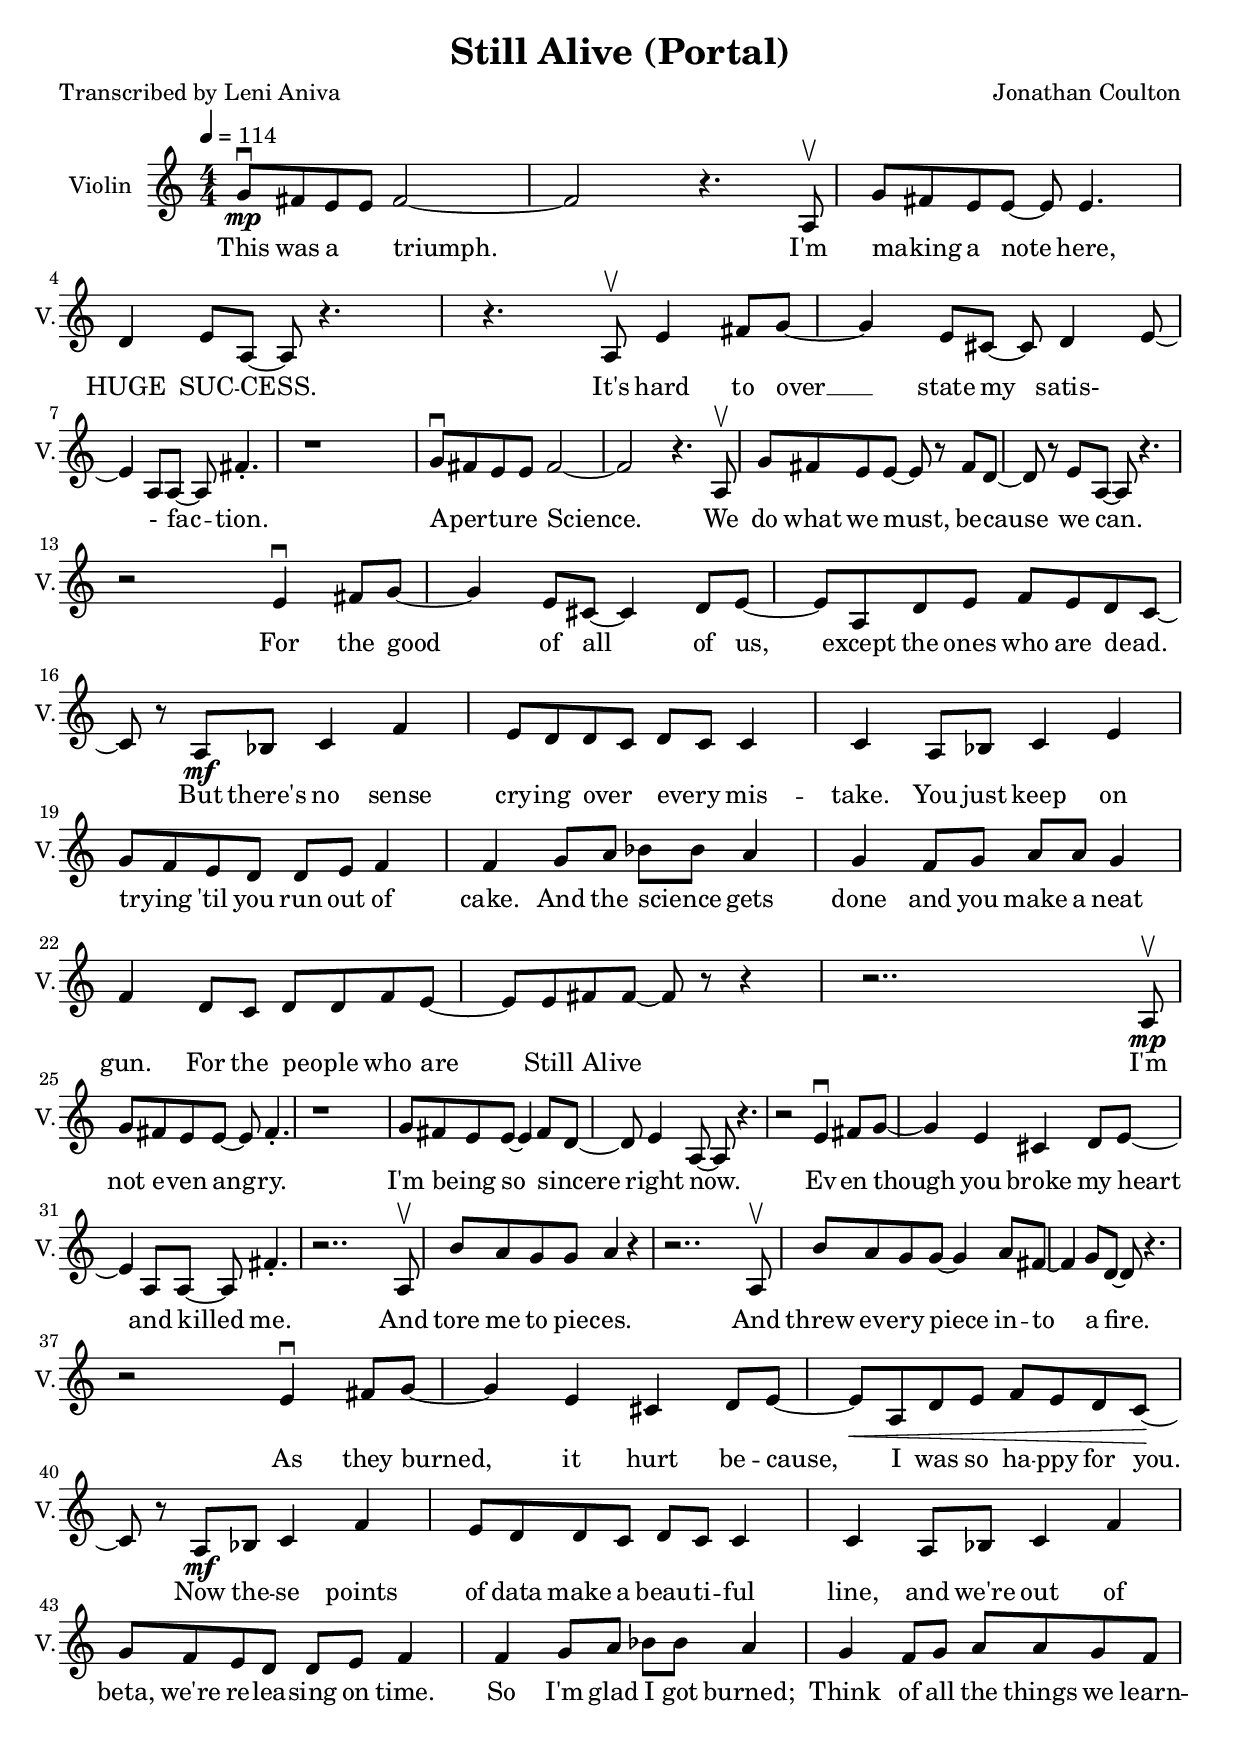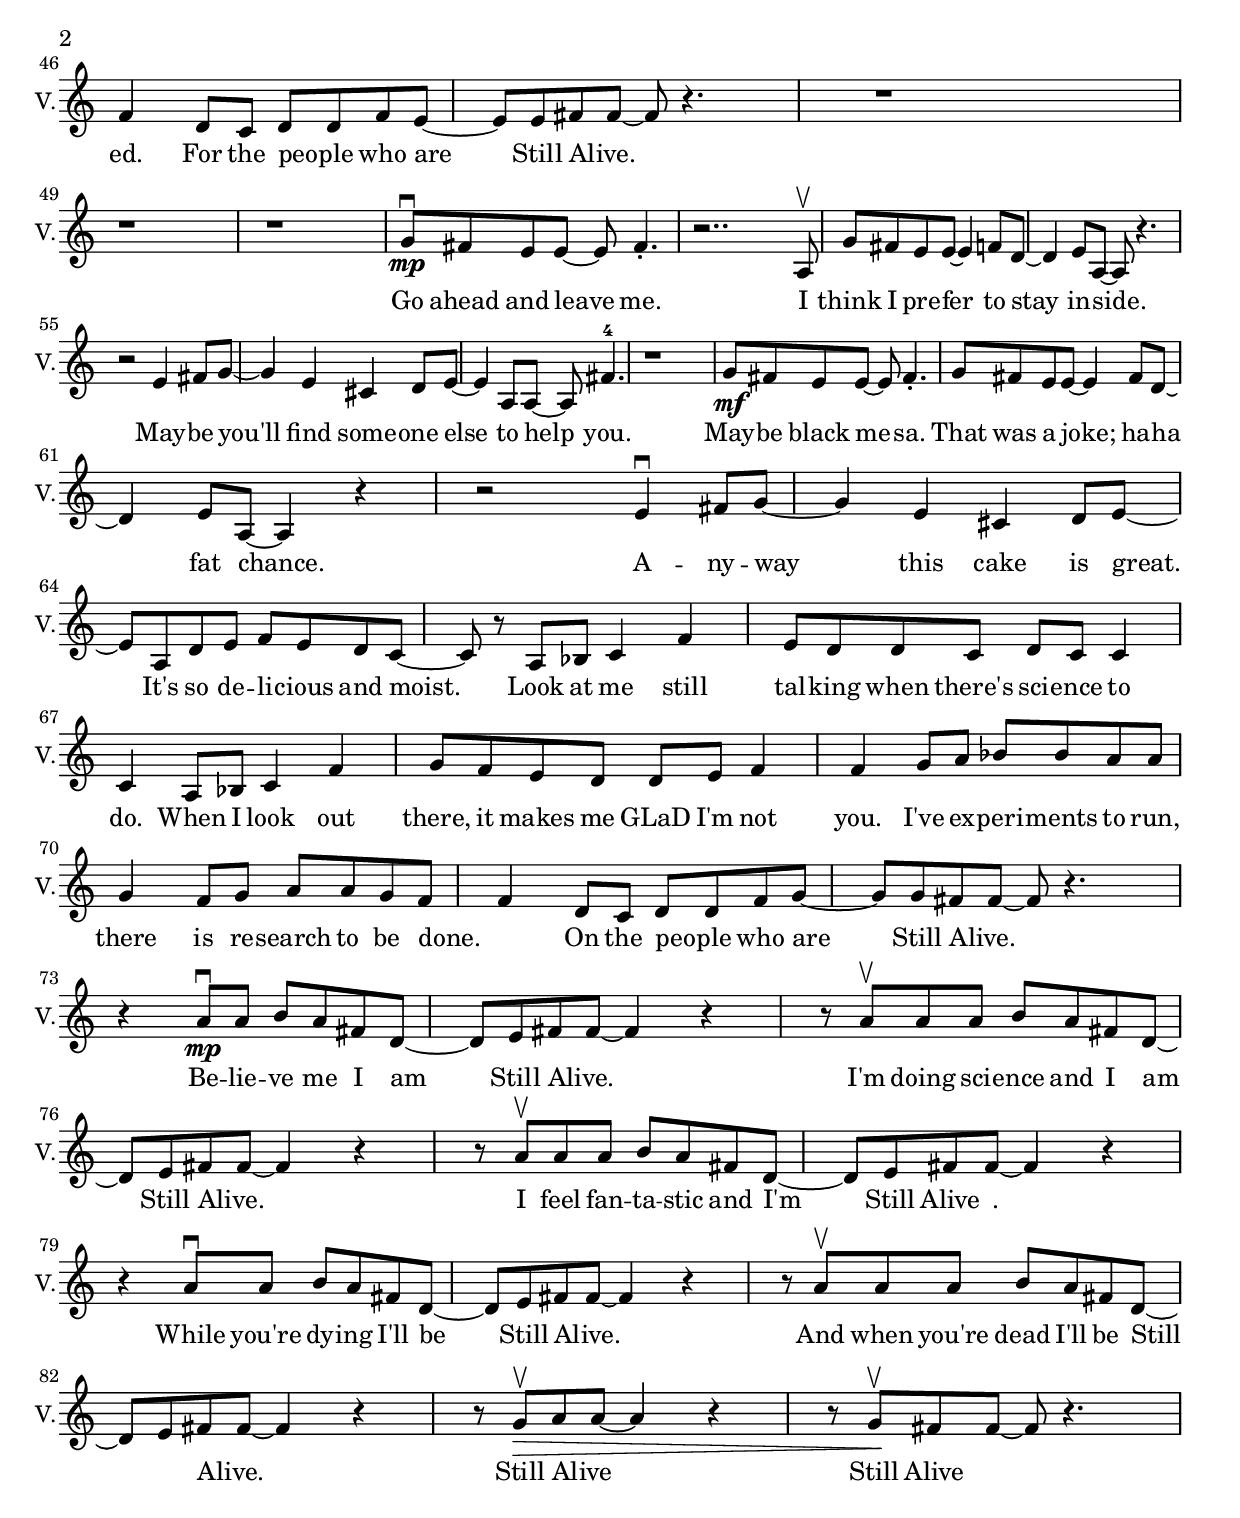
\version "2.24.0"
\language "english"
\header {
	title = "Still Alive (Portal)"
	composer = "Jonathan Coulton"
	poet = "Transcribed by Leni Aniva"
}
\score {
	\midi {
		\context {
			\Score
			midiChannelMapping = #'instrument
		}
	}
	\layout {
		\context {
			\Score
			proportionalNotationDuration = #(ly:make-moment 1/2)
			\override SpacingSpanner.uniform-stretching = ##t
			\override SpacingSpanner.strict-grace-spacing = ##t
		}
	}
	\new Staff \with {
		instrumentName = "Violin"
		shortInstrumentName = "V."
		midiInstrument = "violin"
	}
	\relative {
		\tempo 4 = 114
		\numericTimeSignature
		\time 4/4
		\override Accidental.hide-tied-accidental-after-break = ##t
		\key c \major
		\clef treble |
		g'8\downbow\mp fs e e fs2~       | 2 r4.   a,8\upbow          |
		g'8 fs e e~ e8 e4.               | d='4 e8 a,~ a r4.          |
		r4.   a8\upbow e'4 fs8 g8~       | g4  e8 cs8~ 8 d4 e8~       | \break
		4 a,8 8~ 8 fs'4.-.               | r1                         |
		g8\downbow fs e e fs2~           | 2 r4.       a,8\upbow      |
		g'8 fs e e~ e r8 fs8 d8~         | 8 r8 e8 a,8~ a r4.         | \break
		r2 e'='4\downbow fs8 g8~         | 4 e8 cs~ cs4 d8 e8~        |
		8 a, d e f e d c~                | c r a\mf bf c4 f           |
		e8 d d c d c c4                  | c4 a8 bf8 c4 e4            | \break
		g8 f e d d e f4                  | f4 g8 a bf bf a4           |
		g4 f8 g a a g4                   | f4 d8 c d d f e~           |
		8 e fs fs~ fs r r4               | r2..        a,8\upbow\mp   | \break
		g'8 fs e e~ e fs4.-.             | r1                         |
		g='8 fs e e~ e4 fs8 d8~          | 8 e4 a,8~ 8 r4.            |
		r2 e'4\downbow fs8 g8~           | 4 e4 cs4 d8 e8~            | \break
		e='4 a,8 8~ 8 fs'4.-.            | r2..     a,8\upbow         |
		b'='8 a g g a4 r4                | r2..     a,8\upbow         |
		b'='8 a g g~ g4 a8 fs8~          | fs4 g8 d8~ 8  r4.          | \break
		r2      e4\downbow fs8 g8~       | g4 e4 cs4 d8 e8~           |
		e8\< a,8 d8 e8 f8 e8 d8 c8~\!    |  8 r8 a8\mf bf8 c4 f4      |
		e8 d8 d8 c8 d8 c8 c4             | c4 a8 bf8 c4 f4            | \break
		g8 f e d d e f4                  | f4 g8 a8 bf8 bf8 a4        |
		g4 f8 g8 a8 a8 g8 f8             | f4 d8 c8 d8 d8 f8 e8~      |
		e8 e8 fs8 fs8~ 8 r4.             | r1                         | \break
		r1                               | r1                         |
		g8\downbow\mp fs8 e8 8~ 8 fs4.-. | r2..        a,8\upbow      |
		g'='8 fs8 e8 8~ 4 f8 d8~         | d4 e8 a,8~ 8  r4.          | \break
		r2 e'='4 fs8 g8~                 | g4 e4 cs4 d8 e8~           |
		e4 a,8 8~ 8 fs'4.-4              | r1                         |
		g='8\mf fs8 e8 8~ 8 fs4.-.       | g='8 fs8 e8 8~ 4 fs8 d8~   | \break
		d4 e8 a,8~ 4 r4                  | r2    e'4\downbow fs8 g8~  |
		g4 e4 cs4 d8 e8~                 | e8 a,8 d8 e8 f8 e8 d8 c8~  |
		c8 r8 a8 bf8 c4 f4               | e8 d8 d8 c8 d8 c8 c4       | \break
		c4 a8 bf8 c4 f4                  | g8 f8 e8 d8 d8 e8 f4       |
		f4 g8 a8 bf8 bf8 a8 a8           | g4 f8 g8 a8 a8 g8 f8       |
		f4 d8 c8 d8 d8 f8 g8~            | g8 g8 fs8 8~ 8        r4.  | \break
		r4 a8\downbow\mp a8 b8 a8 fs8 d8~| d8 e8 fs8 8~ 4        r4   |
		r8 a8\upbow a8 a8 b8 a8 fs8 d8~  | d8 e8 fs8 8~ 4        r4   |
		r8 a8\upbow a8 a8 b8 a8 fs8 d8~  | d8 e8 fs8 8~ 4        r4   | \break
		r4 a8\downbow a8 b8 a8 fs8 d8~   | d8 e8 fs8 8~ 4        r4   |
		r8 a8\upbow a8 a8 b8 a8 fs8 d8~  | d8 e8 fs8 8~ 4        r4   |
		r8 g8\upbow\> a8 8~ 4       r4   | r8 g8\upbow\! fs8 8~ 8 r4. |
	}
	\addlyrics {
		This was a _ triumph. I'm making _ a note here,  HUGE SUC -- CESS.
		It's hard to over __ __ state my satis- ____ - fac -- tion.
		Aperture _ _ _  Science. We do what we must, be -- cause we can.
		For the good of all of us, except the ones who are dead. _

		But there's no sense cry -- ing over _ every _ mis -- take. You just keep on
		trying _ 'til you run out of cake. And the science _ gets done
		and you make a neat gun. For the people _ who are Still Alive _

		I'm not e -- ven ang -- ry.  I'm being _ so sincere _  right now.
		Ev -- en though you broke my heart and killed me. And tore me to pie -- ces.
		And threw ev -- ery piece in -- to a fire. As they burned, it hurt be --
		cause, I was so ha -- ppy for you.

		Now the -- se points of data make a beau -- ti -- ful line, and we're out of
		beta, we're re -- lea -- sing on time. So I'm glad I got burned; Think of
		all the things we learn -- ed. For the people _ who are Still Alive. _

		Go ahead and leave me. I think I pre -- fer to stay in -- side. May -- be
		you'll find some -- one else to help you. May -- be black me -- sa. That was a
		joke; ha -- ha fat chance. A -- ny -- way this cake is great. It's so de -- li
		-- cious and moist.

		Look at me still tal -- king when there's sci -- ence to do. When I look out
		there, it makes me GLaD I'm not you. I've ex -- peri -- ments to run, there is
		re -- search to be done. _ On the people _ who are Still Alive. _

		Be -- lie -- ve me I am Still Alive. _ I'm doing sci -- ence and I am Still
		Alive. _ I feel fan -- ta -- stic and I'm Still Alive _. While you're dy --
		ing I'll be Still Alive. _ And when you're dead I'll be Still _ Alive. _
		Still Alive _ Still Alive
	}

}
